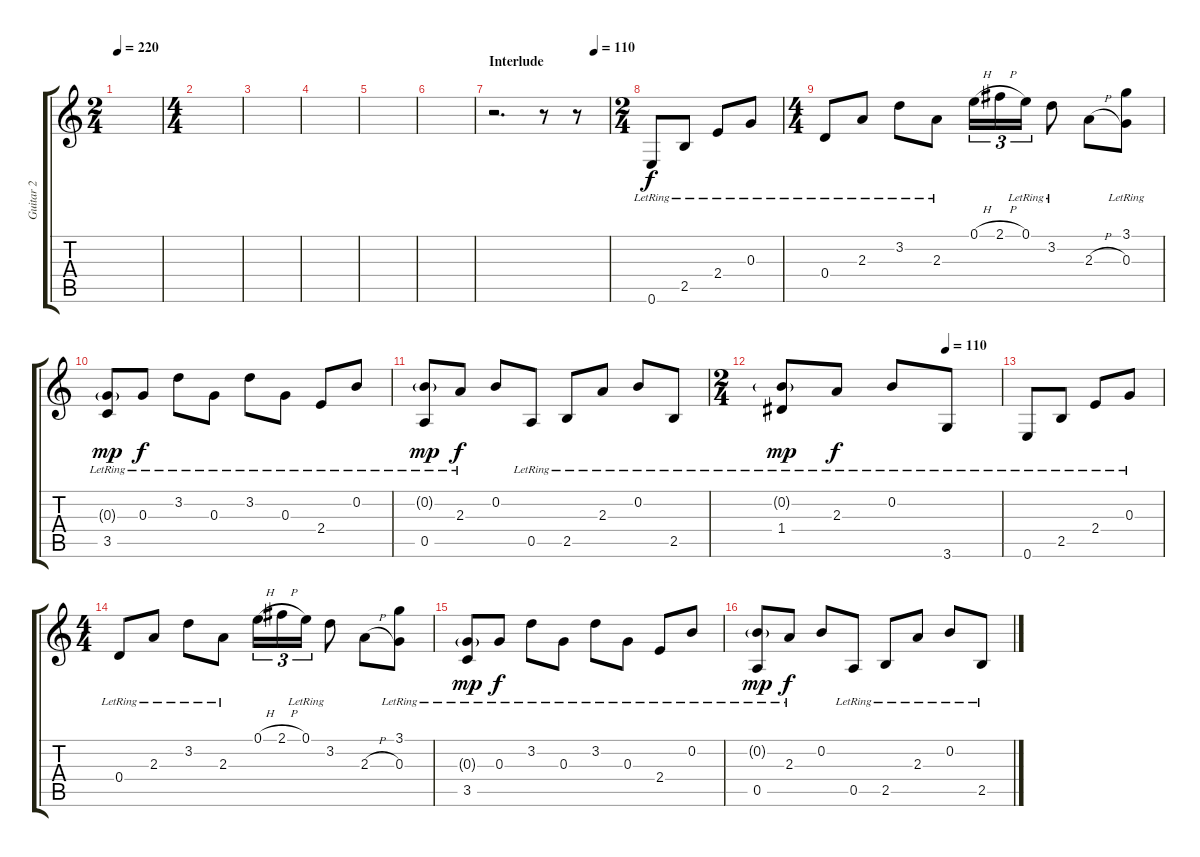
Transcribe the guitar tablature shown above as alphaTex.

\track ("Guitar 2" "Guitar 2") {instrument distortionguitar}
\staff {score tabs}
\tuning (E4 B3 G3 D3 A2 E2) {hide}
\ts (2 4)
\tempo 220
\clef g2
\ks c
|
\ts (4 4)
|
|
|
|
|
\section ("" "Interlude")
\tempo (110 0.875)
r.2{d} r.8 r.8 |
\ts (2 4)
0.6{lr}.8{instrument acousticguitarnylon} 2.5{lr}.8 2.4{lr}.8 0.3{lr}.8 |
\ts (4 4)
0.4{lr}.8 2.3{lr}.8 3.2{lr}.8 2.3{lr}.8 0.1{h}.16{tu (3 2)} 2.1{h}.16{tu (3 2)} 0.1{lr}.16{tu (3 2)} 3.2{lr}.8 2.3{h}.8 (3.1{lr} 0.3{lr}).8 |
(0.3{g lr} 3.5{lr}).8{dy mp} 0.3{lr}.8{dy f} 3.2{lr}.8 0.3{lr}.8 3.2{lr}.8 0.3{lr}.8 2.4{lr}.8 0.2{lr}.8 |
(0.2{g lr} 0.5{lr}).8{dy mp} 2.3{lr}.8{dy f} 0.2.8 0.5{lr}.8 2.5{lr}.8 2.3{lr}.8 0.2{lr}.8 2.5{lr}.8 |
\ts (2 4)
\tempo (110 0.75)
(0.2{g lr} 1.4{lr}).8{dy mp} 2.3{lr}.8{dy f} 0.2{lr}.8 3.6{lr}.8{instrument acousticguitarnylon} |
0.6{lr}.8 2.5{lr}.8 2.4{lr}.8 0.3{lr}.8 |
\ts (4 4)
0.4{lr}.8 2.3{lr}.8 3.2{lr}.8 2.3{lr}.8 0.1{h}.16{tu (3 2)} 2.1{h}.16{tu (3 2)} 0.1{lr}.16{tu (3 2)} 3.2{lr}.8 2.3{h}.8 (3.1{lr} 0.3{lr}).8 |
(0.3{g lr} 3.5{lr}).8{dy mp} 0.3{lr}.8{dy f} 3.2{lr}.8 0.3{lr}.8 3.2{lr}.8 0.3{lr}.8 2.4{lr}.8 0.2{lr}.8 |
(0.2{g lr} 0.5{lr}).8{dy mp} 2.3{lr}.8{dy f} 0.2.8 0.5{lr}.8 2.5{lr}.8 2.3{lr}.8 0.2{lr}.8 2.5{lr}.8
